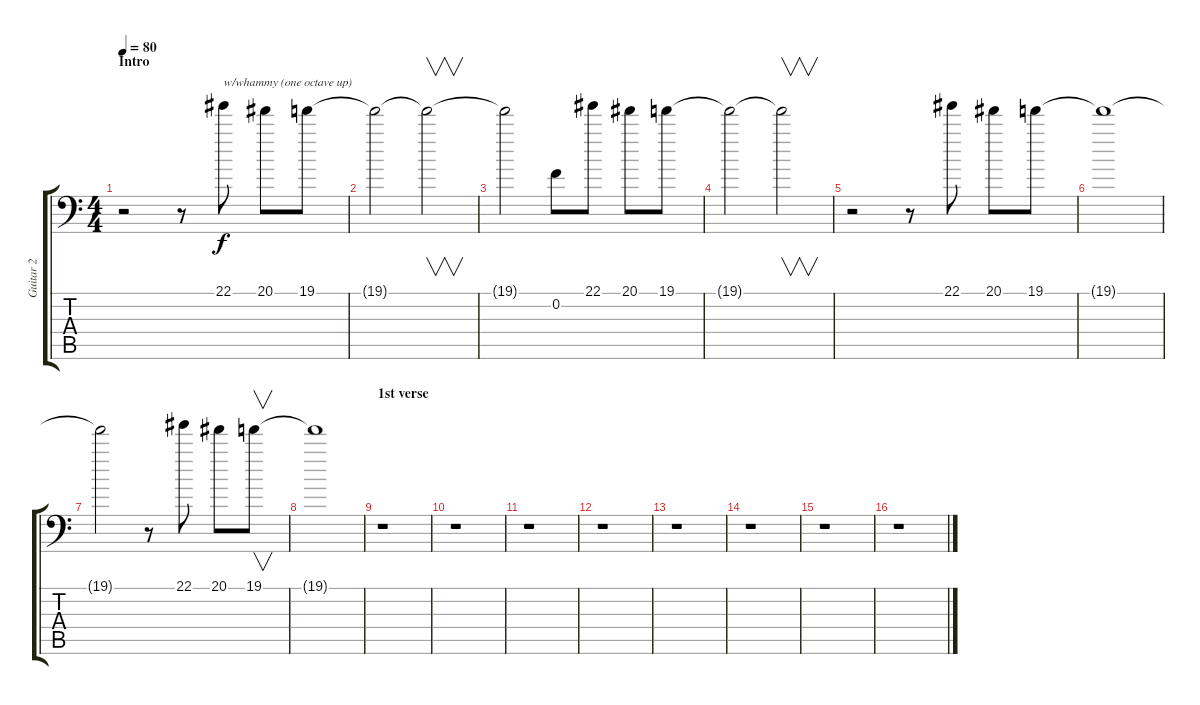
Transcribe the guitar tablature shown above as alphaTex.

\track ("Guitar 2" "Guitar 2") {instrument distortionguitar}
\staff {score tabs}
\tuning (Bb3 F3 Db3 Ab2 Eb2 Bb1) {hide}
\ts (4 4)
\section ("" "Intro")
\tempo 80
\clef f4
\ks c
r.2{dy f instrument distortionguitar} r.8 22.1.8{txt "w/whammy (one octave up)"} 20.1.8 19.1.8 |
19.1{t}.2 19.1{t}.2{v} |
19.1{t}.2 0.2.8 22.1.8 20.1.8 19.1.8 |
19.1{t}.2 19.1{t}.2{v} |
r.2 r.8 22.1.8 20.1.8 19.1.8 |
19.1{t}.1 |
19.1{t}.2 r.8 22.1.8 20.1.8 19.1.8{v} |
19.1{t}.1 |
\section ("" "1st verse")
r.1 |
r.1 |
r.1 |
r.1 |
r.1 |
r.1 |
r.1 |
r.1
